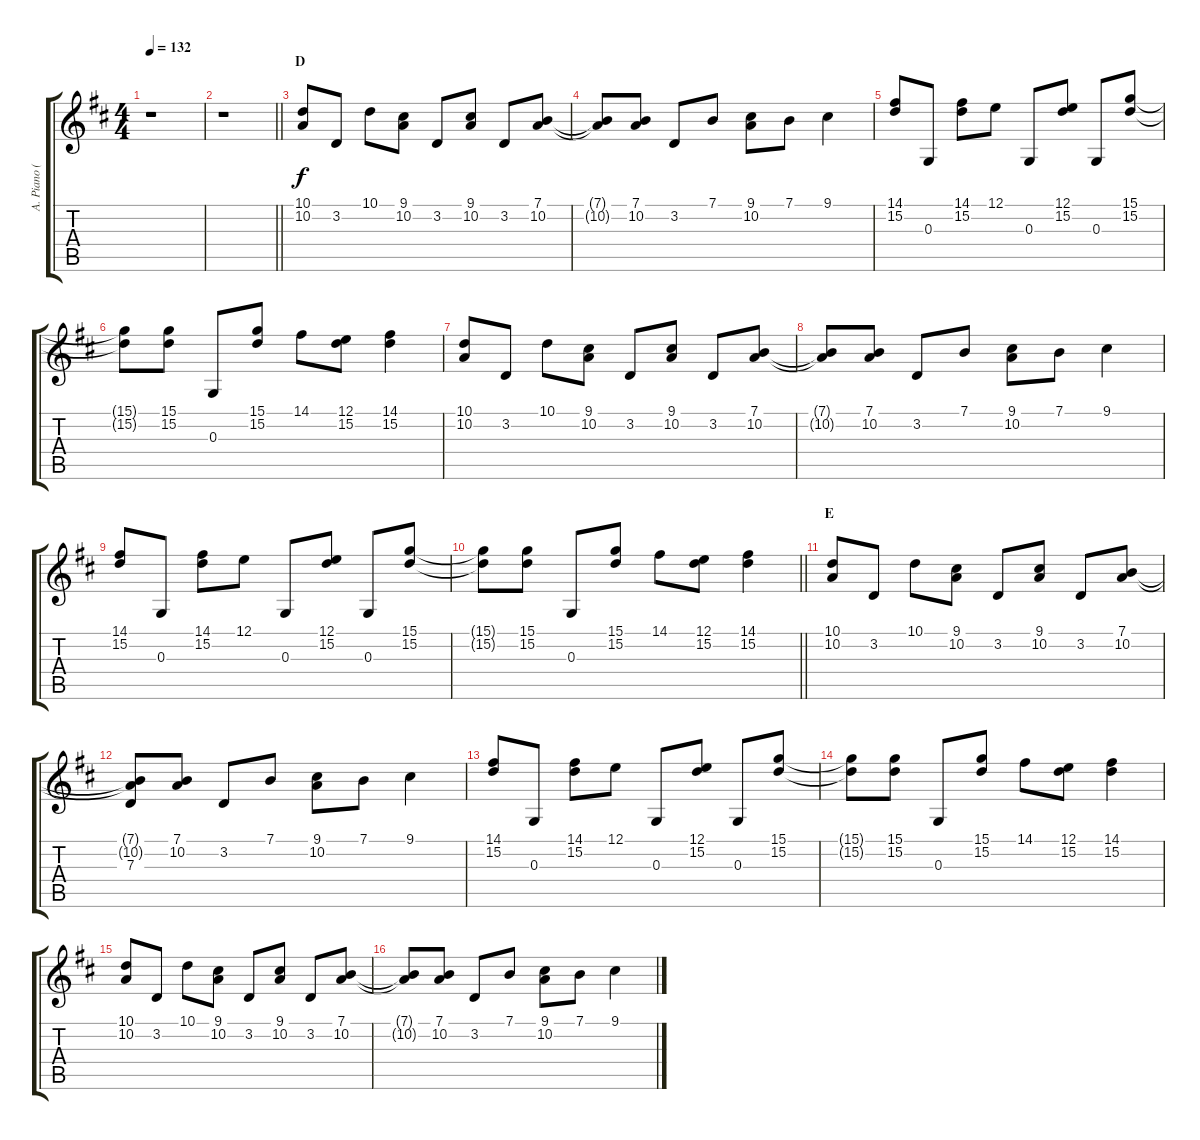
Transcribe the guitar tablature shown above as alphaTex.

\track ("A. Piano (Right Hand)" "A. Piano (") {instrument acousticgrandpiano}
\staff {score tabs}
\tuning (E4 B3 G3 D3 A2 E2) {hide}
\ts (4 4)
\tempo 132
\clef g2
\ks d
r.1{dy f} |
\barLineRight lightlight
r.1 |
\section ("" "D")
(10.1 10.2).8 3.2.8 10.1.8 (9.1 10.2).8 3.2.8 (9.1 10.2).8 3.2.8 (7.1 10.2).8 |
(7.1{t} 10.2{t}).8 (7.1 10.2).8 3.2.8 7.1.8 (9.1 10.2).8 7.1.8 9.1.4 |
(14.1 15.2).8 0.3.8 (14.1 15.2).8 12.1.8 0.3.8 (12.1 15.2).8 0.3.8 (15.1 15.2).8 |
(15.1{t} 15.2{t}).8 (15.1 15.2).8 0.3.8 (15.1 15.2).8 14.1.8 (12.1 15.2).8 (14.1 15.2).4 |
(10.1 10.2).8 3.2.8 10.1.8 (9.1 10.2).8 3.2.8 (9.1 10.2).8 3.2.8 (7.1 10.2).8 |
(7.1{t} 10.2{t}).8 (7.1 10.2).8 3.2.8 7.1.8 (9.1 10.2).8 7.1.8 9.1.4 |
(14.1 15.2).8 0.3.8 (14.1 15.2).8 12.1.8 0.3.8 (12.1 15.2).8 0.3.8 (15.1 15.2).8 |
\barLineRight lightlight
(15.1{t} 15.2{t}).8 (15.1 15.2).8 0.3.8 (15.1 15.2).8 14.1.8 (12.1 15.2).8 (14.1 15.2).4 |
\section ("" "E")
(10.1 10.2).8 3.2.8 10.1.8 (9.1 10.2).8 3.2.8 (9.1 10.2).8 3.2.8 (7.1 10.2).8 |
(7.1{t} 10.2{t} 7.3).8 (7.1 10.2).8 3.2.8 7.1.8 (9.1 10.2).8 7.1.8 9.1.4 |
(14.1 15.2).8 0.3.8 (14.1 15.2).8 12.1.8 0.3.8 (12.1 15.2).8 0.3.8 (15.1 15.2).8 |
(15.1{t} 15.2{t}).8 (15.1 15.2).8 0.3.8 (15.1 15.2).8 14.1.8 (12.1 15.2).8 (14.1 15.2).4 |
(10.1 10.2).8 3.2.8 10.1.8 (9.1 10.2).8 3.2.8 (9.1 10.2).8 3.2.8 (7.1 10.2).8 |
(7.1{t} 10.2{t}).8 (7.1 10.2).8 3.2.8 7.1.8 (9.1 10.2).8 7.1.8 9.1.4
